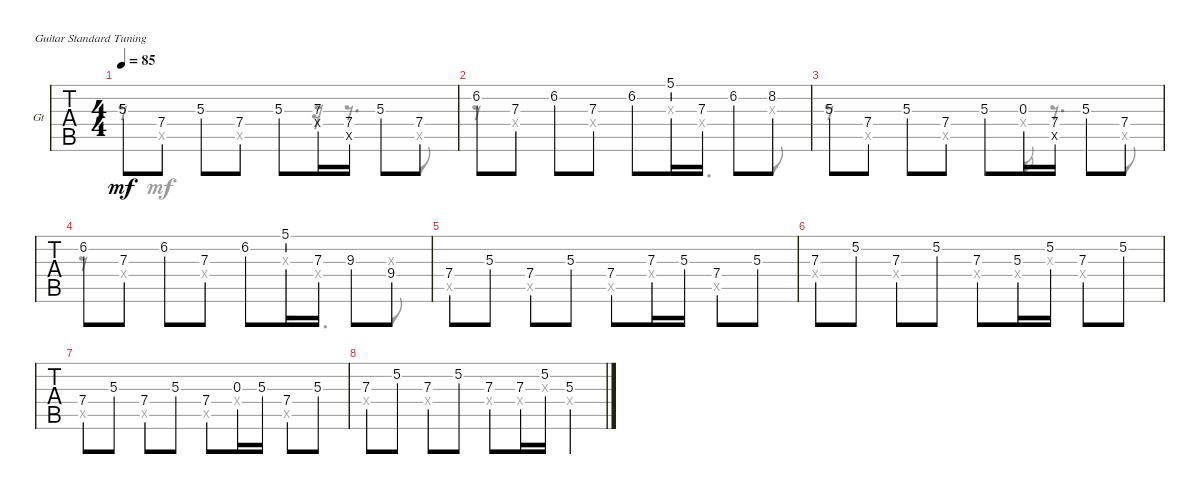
\defaultSystemsLayout 4
\bracketExtendMode groupsimilarinstruments
\firstSystemTrackNameOrientation horizontal
\otherSystemsTrackNameOrientation horizontal
\track ("Guitar" "Gt") {instrument acousticguitarsteel}
\staff {tabs}
\tuning (E4 B3 G3 D3 A2 E2)
\voice
\ts (4 4)
\tempo 85
\clef g2
\ks c
5.3.8{dy mf} 7.4.8 5.3.8 7.4.8 5.3.8 (7.3 0.4{x}).16 (7.4 0.5{x}).16 5.3.8 7.4.8 |
6.2.8 7.3.8 6.2.8 7.3.8 6.2.8 5.1.16 7.3.16 6.2.8 8.2.8 |
5.3.8 7.4.8 5.3.8 7.4.8 5.3.8 0.3.16 (7.4 0.5{x}).16 5.3.8 7.4.8 |
6.2.8 7.3.8 6.2.8 7.3.8 6.2.8 5.1.16 7.3.16 9.3.8 9.4.8 |
7.4.8 5.3.8 7.4.8 5.3.8 7.4.8 7.3.16 5.3.16 7.4.8 5.3.8 |
7.3.8 5.2.8 7.3.8 5.2.8 7.3.8 5.3.16 5.2.16 7.3.8 5.2.8 |
7.4.8 5.3.8 7.4.8 5.3.8 7.4.8 0.3.16 5.3.16 7.4.8 5.3.8 |
7.3.8 5.2.8 7.3.8 5.2.8 7.3.8 7.3.16 5.2.16 5.3.4
\voice
\clef g2
\ottava regular
\simile none
\ks c
r.8{dy mf} 0.5{x}.4 0.5{x}.4 r.16 r.8{d} 0.5{x}.8 |
r.8 0.4{x}.4 0.4{x}.4 0.3{x}.16 0.4{x}.8{d} 0.3{x}.8 |
r.8 0.5{x}.4 0.5{x}.4 0.4{x}.16 r.8{d} 0.5{x}.8 |
r.8 0.4{x}.4 0.4{x}.4 0.3{x}.16 0.4{x}.8{d} 0.3{x}.8 |
0.5{x}.4 0.5{x}.4 0.5{x}.8 0.4{x}.8 0.5{x}.4 |
0.4{x}.4 0.4{x}.4 0.4{x}.8 0.4{x}.16 0.3{x}.16 0.4{x}.4 |
0.5{x}.4 0.5{x}.4 0.5{x}.8 0.4{x}.8 0.5{x}.4 |
0.4{x}.4 0.4{x}.4 0.4{x}.8 0.4{x}.16 0.3{x}.16 0.4{x}.4
